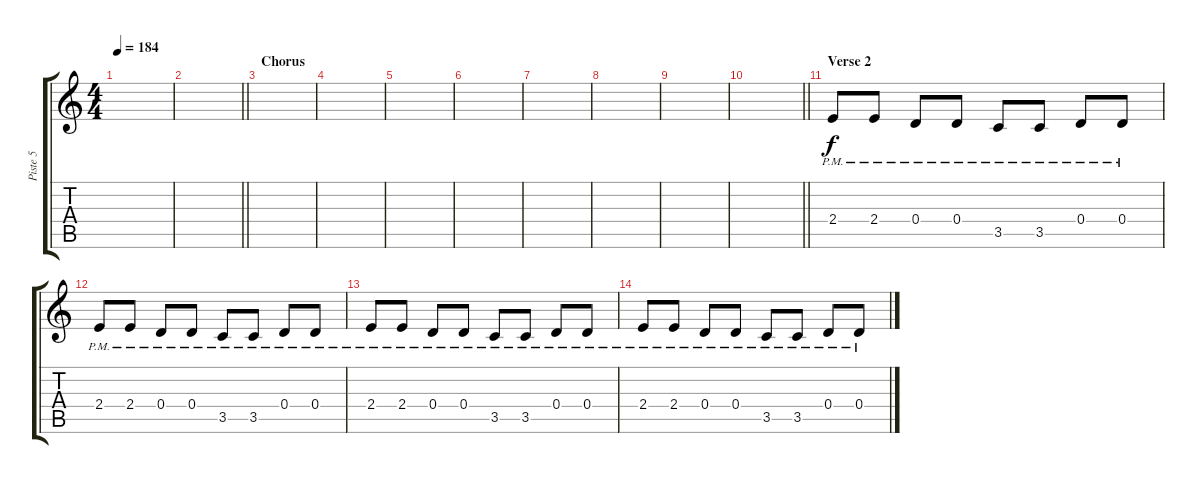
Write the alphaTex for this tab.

\track ("Piste 5" "Piste 5") {instrument distortionguitar}
\staff {score tabs}
\tuning (E4 B3 G3 D3 A2 E2) {hide}
\ts (4 4)
\tempo 184
\clef g2
\ks c
|
\barLineRight lightlight
|
\section ("" "Chorus")
|
|
|
|
|
|
|
\barLineRight lightlight
|
\section ("" "Verse 2")
2.4{pm}.8 2.4{pm}.8 0.4{pm}.8 0.4{pm}.8 3.5{pm}.8 3.5{pm}.8 0.4{pm}.8 0.4{pm}.8 |
2.4{pm}.8 2.4{pm}.8 0.4{pm}.8 0.4{pm}.8 3.5{pm}.8 3.5{pm}.8 0.4{pm}.8 0.4{pm}.8 |
2.4{pm}.8 2.4{pm}.8 0.4{pm}.8 0.4{pm}.8 3.5{pm}.8 3.5{pm}.8 0.4{pm}.8 0.4{pm}.8 |
2.4{pm}.8 2.4{pm}.8 0.4{pm}.8 0.4{pm}.8 3.5{pm}.8 3.5{pm}.8 0.4{pm}.8 0.4{pm}.8
